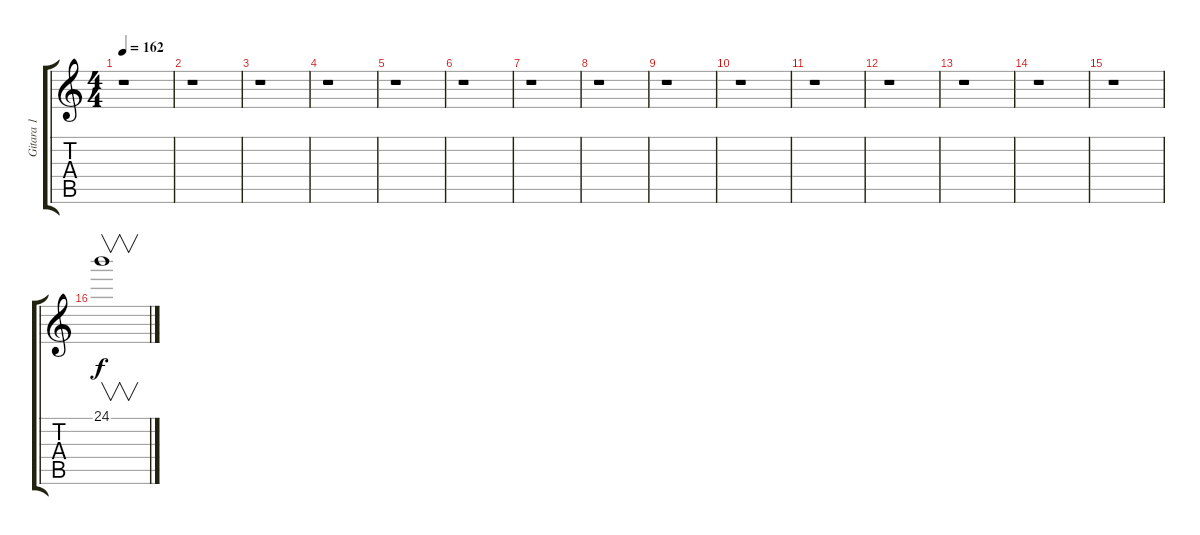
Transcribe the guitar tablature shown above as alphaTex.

\track ("Gitara 1" "Gitara 1") {instrument distortionguitar}
\staff {score tabs}
\tuning (B3 Gb3 D3 A2 E2 B1) {hide}
\ts (4 4)
\tempo 162
\clef g2
\ks c
r.1{dy f instrument distortionguitar} |
r.1 |
r.1 |
r.1 |
r.1 |
r.1 |
r.1 |
r.1 |
r.1 |
r.1 |
r.1 |
r.1 |
r.1 |
r.1 |
r.1 |
24.1.1{v}
